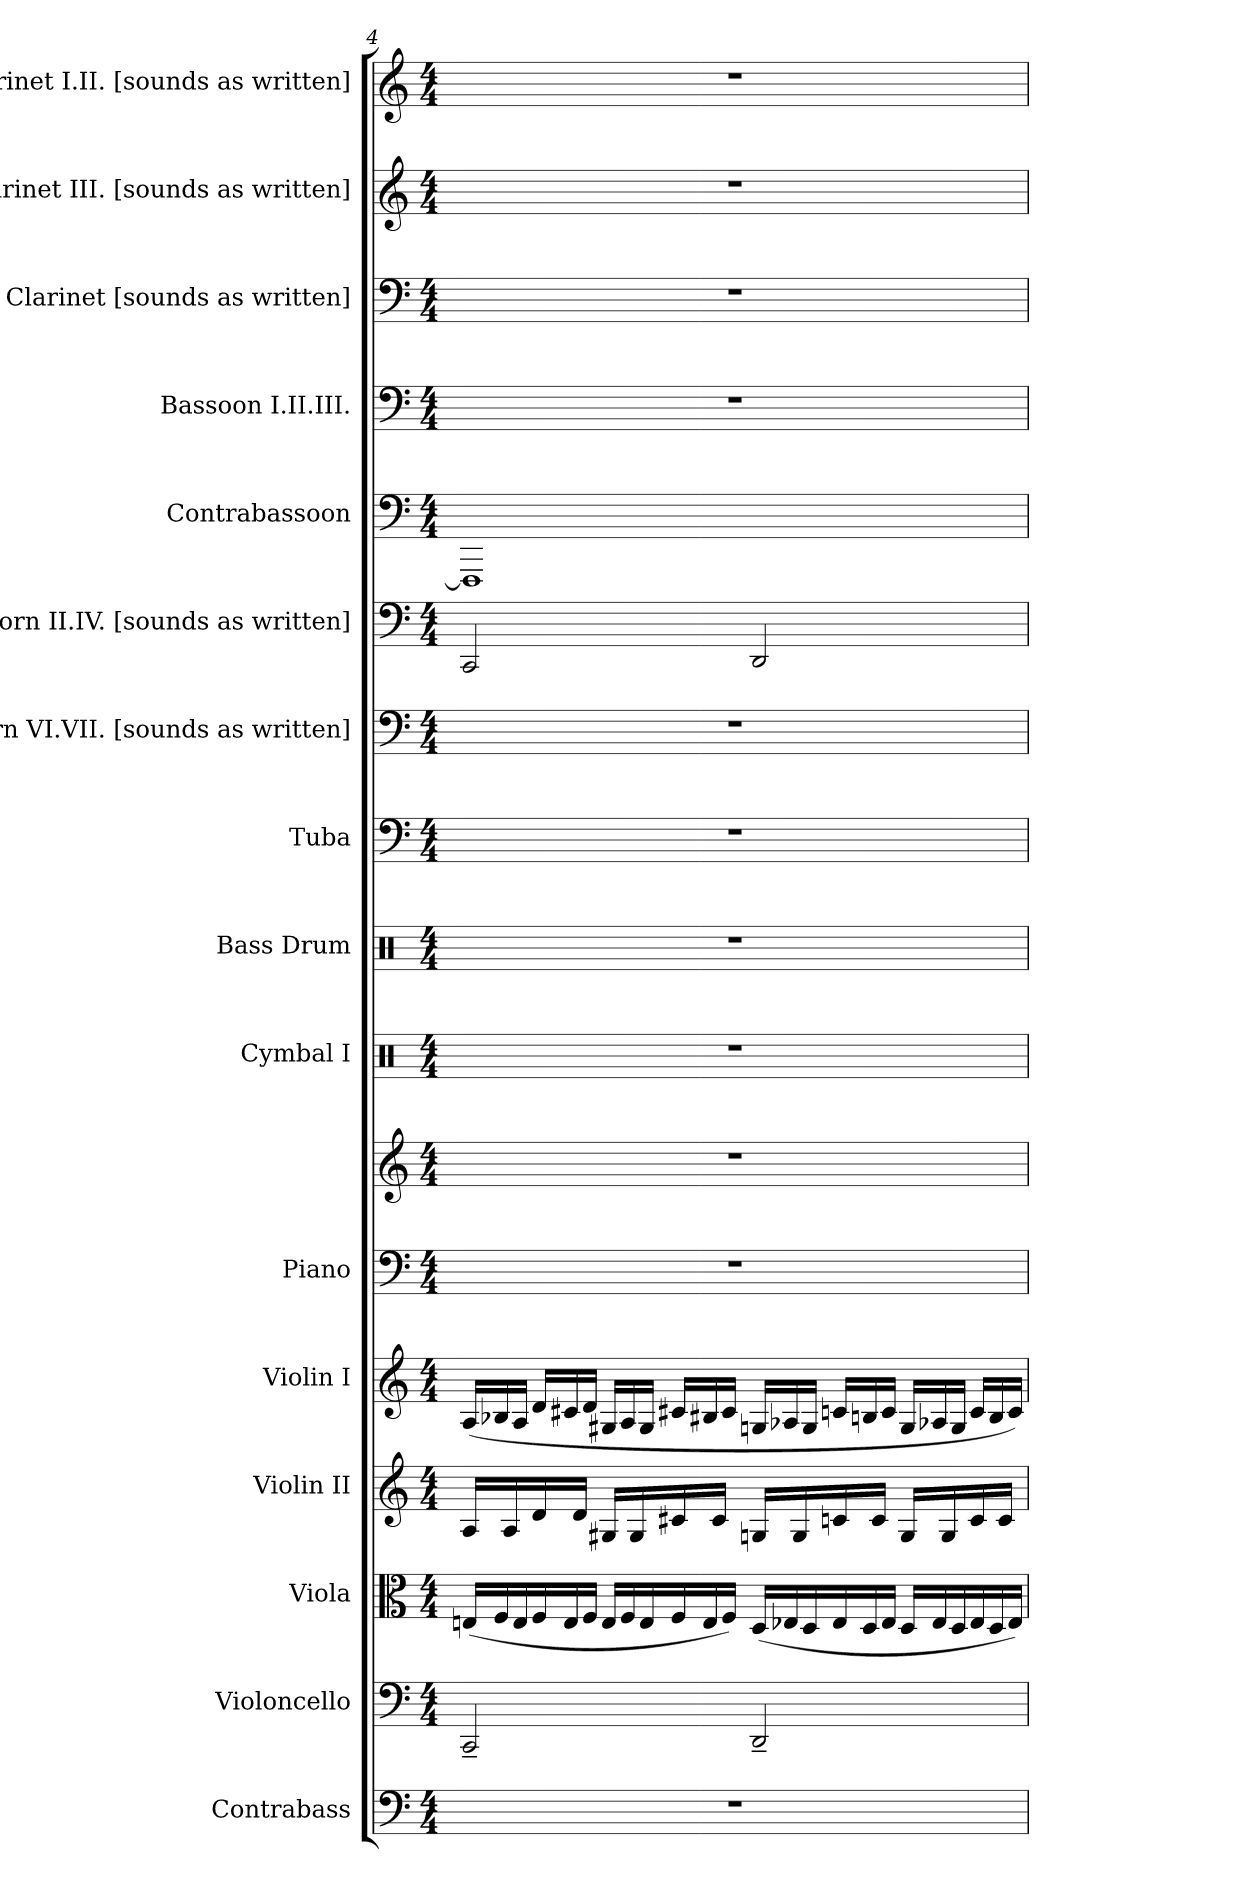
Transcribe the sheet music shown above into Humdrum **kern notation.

**kern	**kern	**kern	**kern	**kern	**kern	**kern	**kern	**kern	**kern	**kern	**kern	**kern	**kern	**kern	**kern	**kern
*part16	*part15	*part14	*part13	*part12	*part11	*part11	*part10	*part9	*part8	*part7	*part6	*part5	*part4	*part3	*part2	*part1
*staff17	*staff16	*staff15	*staff14	*staff13	*staff12	*staff11	*staff10	*staff9	*staff8	*staff7	*staff6	*staff5	*staff4	*staff3	*staff2	*staff1
*I"Contrabass	*I"Violoncello	*I"Viola	*I"Violin II	*I"Violin I	*I"Piano	*	*I"Cymbal I	*I"Bass Drum	*I"Tuba	*I"Horn VI.VII. [sounds as written]	*I"Horn II.IV. [sounds as written]	*I"Contrabassoon	*I"Bassoon I.II.III.	*I"Bass Clarinet [sounds as written]	*I"Clarinet III. [sounds as written]	*I"Clarinet I.II. [sounds as written]
*I'Cb.	*I'Vc.	*I'Vla.	*I'Vln. II	*I'Vln. I	*I'Pno	*	*I'Cym.	*I'Gr C.	*I'Tba.	*I'Hn.	*I'Hn.	*I'Cbsn.	*I'Bsn.	*I'B.Cl.	*I'Cl.	*I'Cl.
*clefF4	*clefF4	*clefC3	*clefG2	*clefG2	*clefF4	*clefG2	*clefX	*clefX	*clefF4	*clefF4	*clefF4	*clefF4	*clefF4	*clefF4	*clefG2	*clefG2
*k[]	*k[]	*k[]	*k[]	*k[]	*k[]	*k[]	*k[]	*k[]	*k[]	*k[]	*k[]	*k[]	*k[]	*k[]	*k[]	*k[]
*C:	*C:	*C:	*C:	*C:	*C:	*C:	*C:	*C:	*C:	*C:	*C:	*C:	*C:	*C:	*C:	*C:
*M4/4	*M4/4	*M4/4	*M4/4	*M4/4	*M4/4	*M4/4	*M4/4	*M4/4	*M4/4	*M4/4	*M4/4	*M4/4	*M4/4	*M4/4	*M4/4	*M4/4
*	*	*Xtuplet	*	*Xtuplet	*	*	*	*	*	*	*	*	*	*	*	*
=4	=4	=4	=4	=4	=4	=4	=4	=4	=4	=4	=4	=4	=4	=4	=4	=4
1r	2CC~	(24EnLL	16ALL	(24ALL	1r	1r	1r	1r	1r	1r	2CC	1FFF]	1r	1r	1r	1r
.	.	24F	.	24B-X	.	.	.	.	.	.	.	.	.	.	.	.
.	.	.	16A	.	.	.	.	.	.	.	.	.	.	.	.	.
.	.	24E	.	24AJJ	.	.	.	.	.	.	.	.	.	.	.	.
.	.	24F	16d	24dLL	.	.	.	.	.	.	.	.	.	.	.	.
.	.	24E	.	24c#X	.	.	.	.	.	.	.	.	.	.	.	.
.	.	.	16dJJ	.	.	.	.	.	.	.	.	.	.	.	.	.
.	.	24FJJ	.	24dJJ	.	.	.	.	.	.	.	.	.	.	.	.
.	.	24ELL	16G#XLL	24G#XLL	.	.	.	.	.	.	.	.	.	.	.	.
.	.	24F	.	24A	.	.	.	.	.	.	.	.	.	.	.	.
.	.	.	16G#	.	.	.	.	.	.	.	.	.	.	.	.	.
.	.	24E	.	24G#JJ	.	.	.	.	.	.	.	.	.	.	.	.
.	.	24F	16c#X	24c#XLL	.	.	.	.	.	.	.	.	.	.	.	.
.	.	24E	.	24B#X	.	.	.	.	.	.	.	.	.	.	.	.
.	.	.	16c#JJ	.	.	.	.	.	.	.	.	.	.	.	.	.
.	.	24FJJ)	.	24c#JJ	.	.	.	.	.	.	.	.	.	.	.	.
.	2DD~	(24DLL	16GnLL	24GnLL	.	.	.	.	.	.	2DD	.	.	.	.	.
.	.	24E-X	.	24A-X	.	.	.	.	.	.	.	.	.	.	.	.
.	.	.	16G	.	.	.	.	.	.	.	.	.	.	.	.	.
.	.	24D	.	24GJJ	.	.	.	.	.	.	.	.	.	.	.	.
.	.	24E-	16cn	24cnLL	.	.	.	.	.	.	.	.	.	.	.	.
.	.	24D	.	24Bn	.	.	.	.	.	.	.	.	.	.	.	.
.	.	.	16cJJ	.	.	.	.	.	.	.	.	.	.	.	.	.
.	.	24E-JJ	.	24cJJ	.	.	.	.	.	.	.	.	.	.	.	.
.	.	24DLL	16GLL	24GLL	.	.	.	.	.	.	.	.	.	.	.	.
.	.	24E-	.	24A-X	.	.	.	.	.	.	.	.	.	.	.	.
.	.	.	16G	.	.	.	.	.	.	.	.	.	.	.	.	.
.	.	24D	.	24GJJ	.	.	.	.	.	.	.	.	.	.	.	.
.	.	24E-	16c	24cLL	.	.	.	.	.	.	.	.	.	.	.	.
.	.	24D	.	24B	.	.	.	.	.	.	.	.	.	.	.	.
.	.	.	16cJJ	.	.	.	.	.	.	.	.	.	.	.	.	.
.	.	24E-JJ)	.	24cJJ)	.	.	.	.	.	.	.	.	.	.	.	.
=	=	=	=	=	=	=	=	=	=	=	=	=	=	=	=	=
*-	*-	*-	*-	*-	*-	*-	*-	*-	*-	*-	*-	*-	*-	*-	*-	*-
